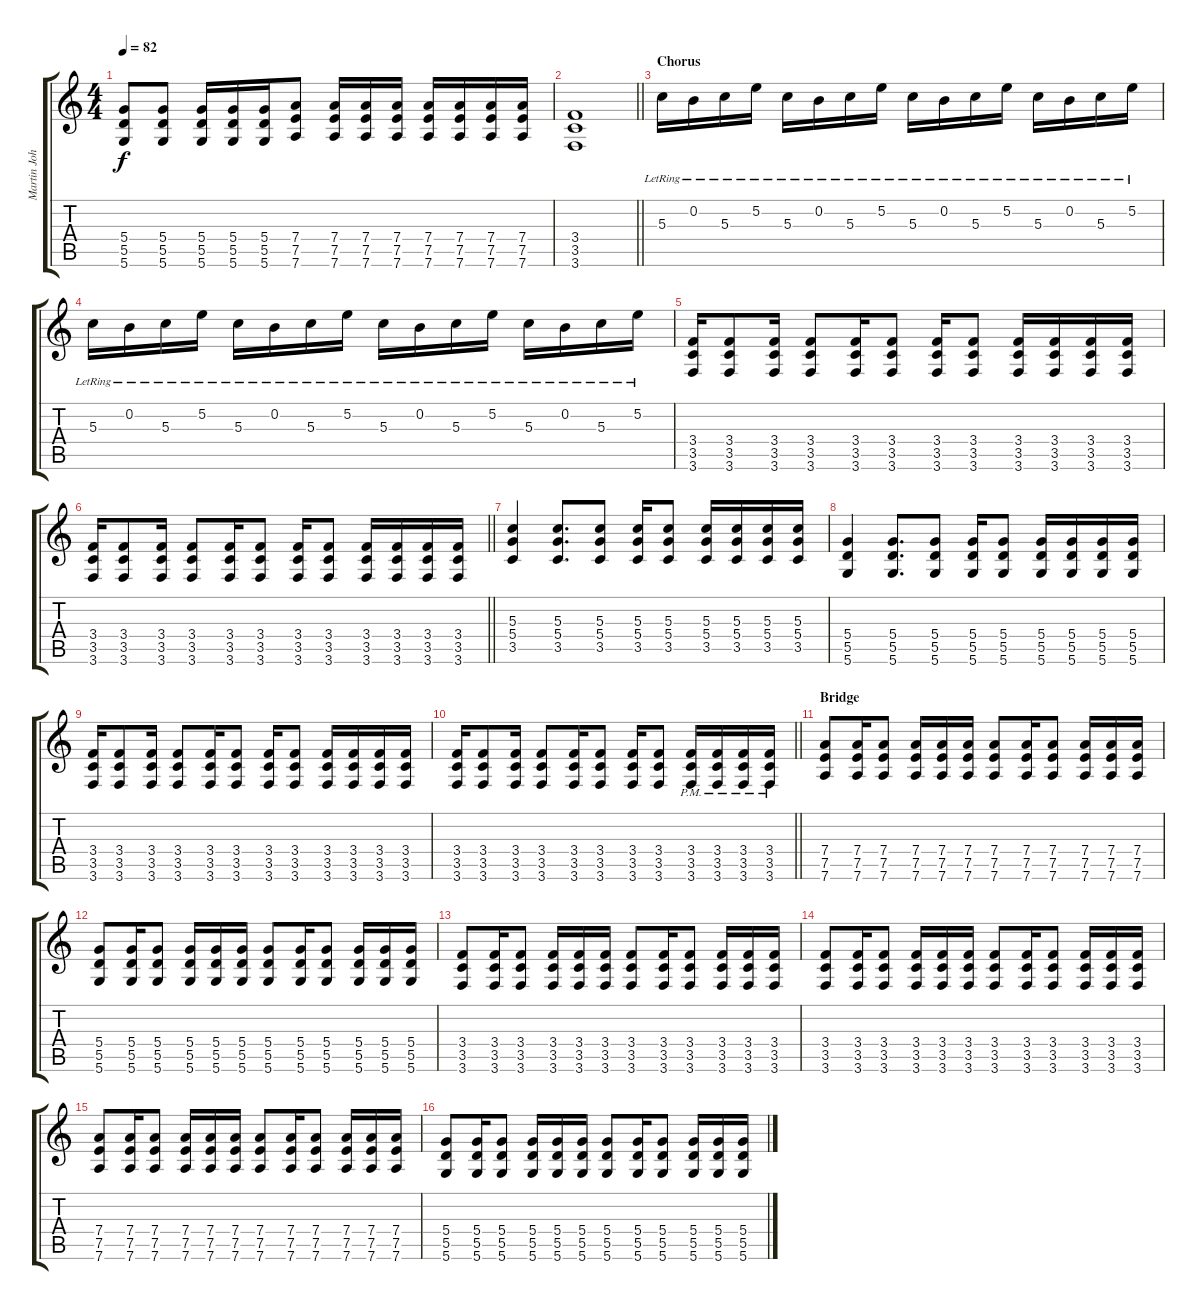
\track ("Martin Johnson (Rhythm Guitar)" "Martin Joh") {instrument overdrivenguitar}
\staff {score tabs}
\tuning (E4 B3 G3 D3 A2 D2) {hide}
\ts (4 4)
\tempo 82
\clef g2
\ks c
(5.4 5.5 5.6).8{dy f} (5.4 5.5 5.6).8 (5.4 5.5 5.6).16 (5.4 5.5 5.6).16 (5.4 5.5 5.6).16 (7.4 7.5 7.6).8 (7.4 7.5 7.6).16 (7.4 7.5 7.6).16 (7.4 7.5 7.6).16 (7.4 7.5 7.6).16 (7.4 7.5 7.6).16 (7.4 7.5 7.6).16 (7.4 7.5 7.6).16 |
\barLineRight lightlight
(3.4 3.5 3.6).1 |
\section ("" "Chorus")
5.3{lr}.16{instrument electricguitarclean} 0.2{lr}.16 5.3{lr}.16 5.2{lr}.16 5.3{lr}.16 0.2{lr}.16 5.3{lr}.16 5.2{lr}.16 5.3{lr}.16 0.2{lr}.16 5.3{lr}.16 5.2{lr}.16 5.3{lr}.16 0.2{lr}.16 5.3{lr}.16 5.2{lr}.16 |
5.3{lr}.16 0.2{lr}.16 5.3{lr}.16 5.2{lr}.16 5.3{lr}.16 0.2{lr}.16 5.3{lr}.16 5.2{lr}.16 5.3{lr}.16 0.2{lr}.16 5.3{lr}.16 5.2{lr}.16 5.3{lr}.16 0.2{lr}.16 5.3{lr}.16 5.2{lr}.16 |
(3.4 3.5 3.6).16{instrument overdrivenguitar} (3.4 3.5 3.6).8 (3.4 3.5 3.6).16 (3.4 3.5 3.6).8 (3.4 3.5 3.6).16 (3.4 3.5 3.6).8 (3.4 3.5 3.6).16 (3.4 3.5 3.6).8 (3.4 3.5 3.6).16 (3.4 3.5 3.6).16 (3.4 3.5 3.6).16 (3.4 3.5 3.6).16 |
\barLineRight lightlight
(3.4 3.5 3.6).16 (3.4 3.5 3.6).8 (3.4 3.5 3.6).16 (3.4 3.5 3.6).8 (3.4 3.5 3.6).16 (3.4 3.5 3.6).8 (3.4 3.5 3.6).16 (3.4 3.5 3.6).8 (3.4 3.5 3.6).16 (3.4 3.5 3.6).16 (3.4 3.5 3.6).16 (3.4 3.5 3.6).16 |
(5.3 5.4 3.5).4 (5.3 5.4 3.5).8{d} (5.3 5.4 3.5).8 (5.3 5.4 3.5).16 (5.3 5.4 3.5).8 (5.3 5.4 3.5).16 (5.3 5.4 3.5).16 (5.3 5.4 3.5).16 (5.3 5.4 3.5).16 |
(5.4 5.5 5.6).4 (5.4 5.5 5.6).8{d} (5.4 5.5 5.6).8 (5.4 5.5 5.6).16 (5.4 5.5 5.6).8 (5.4 5.5 5.6).16 (5.4 5.5 5.6).16 (5.4 5.5 5.6).16 (5.4 5.5 5.6).16 |
(3.4 3.5 3.6).16 (3.4 3.5 3.6).8 (3.4 3.5 3.6).16 (3.4 3.5 3.6).8 (3.4 3.5 3.6).16 (3.4 3.5 3.6).8 (3.4 3.5 3.6).16 (3.4 3.5 3.6).8 (3.4 3.5 3.6).16 (3.4 3.5 3.6).16 (3.4 3.5 3.6).16 (3.4 3.5 3.6).16 |
\barLineRight lightlight
(3.4 3.5 3.6).16 (3.4 3.5 3.6).8 (3.4 3.5 3.6).16 (3.4 3.5 3.6).8 (3.4 3.5 3.6).16 (3.4 3.5 3.6).8 (3.4 3.5 3.6).16 (3.4 3.5 3.6).8 (3.4{pm} 3.5{pm} 3.6{pm}).16 (3.4{pm} 3.5{pm} 3.6{pm}).16 (3.4{pm} 3.5{pm} 3.6{pm}).16 (3.4{pm} 3.5{pm} 3.6{pm}).16 |
\section ("" "Bridge")
(7.4 7.5 7.6).8 (7.4 7.5 7.6).16 (7.4 7.5 7.6).8 (7.4 7.5 7.6).16 (7.4 7.5 7.6).16 (7.4 7.5 7.6).16 (7.4 7.5 7.6).8 (7.4 7.5 7.6).16 (7.4 7.5 7.6).8 (7.4 7.5 7.6).16 (7.4 7.5 7.6).16 (7.4 7.5 7.6).16 |
(5.4 5.5 5.6).8 (5.4 5.5 5.6).16 (5.4 5.5 5.6).8 (5.4 5.5 5.6).16 (5.4 5.5 5.6).16 (5.4 5.5 5.6).16 (5.4 5.5 5.6).8 (5.4 5.5 5.6).16 (5.4 5.5 5.6).8 (5.4 5.5 5.6).16 (5.4 5.5 5.6).16 (5.4 5.5 5.6).16 |
(3.4 3.5 3.6).8 (3.4 3.5 3.6).16 (3.4 3.5 3.6).8 (3.4 3.5 3.6).16 (3.4 3.5 3.6).16 (3.4 3.5 3.6).16 (3.4 3.5 3.6).8 (3.4 3.5 3.6).16 (3.4 3.5 3.6).8 (3.4 3.5 3.6).16 (3.4 3.5 3.6).16 (3.4 3.5 3.6).16 |
(3.4 3.5 3.6).8 (3.4 3.5 3.6).16 (3.4 3.5 3.6).8 (3.4 3.5 3.6).16 (3.4 3.5 3.6).16 (3.4 3.5 3.6).16 (3.4 3.5 3.6).8 (3.4 3.5 3.6).16 (3.4 3.5 3.6).8 (3.4 3.5 3.6).16 (3.4 3.5 3.6).16 (3.4 3.5 3.6).16 |
(7.4 7.5 7.6).8 (7.4 7.5 7.6).16 (7.4 7.5 7.6).8 (7.4 7.5 7.6).16 (7.4 7.5 7.6).16 (7.4 7.5 7.6).16 (7.4 7.5 7.6).8 (7.4 7.5 7.6).16 (7.4 7.5 7.6).8 (7.4 7.5 7.6).16 (7.4 7.5 7.6).16 (7.4 7.5 7.6).16 |
(5.4 5.5 5.6).8 (5.4 5.5 5.6).16 (5.4 5.5 5.6).8 (5.4 5.5 5.6).16 (5.4 5.5 5.6).16 (5.4 5.5 5.6).16 (5.4 5.5 5.6).8 (5.4 5.5 5.6).16 (5.4 5.5 5.6).8 (5.4 5.5 5.6).16 (5.4 5.5 5.6).16 (5.4 5.5 5.6).16
